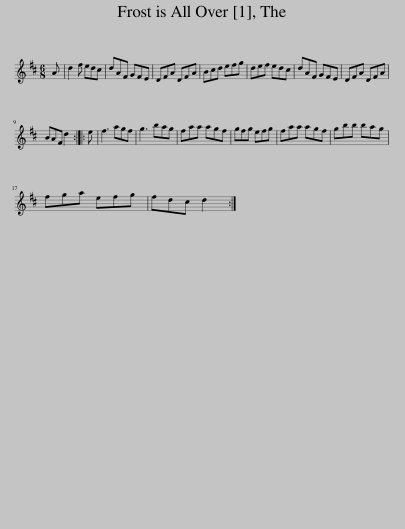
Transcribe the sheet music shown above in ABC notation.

X:1
L:1/8
M:6/8
I:linebreak $
K:D
V:1 treble
V:1
 A | d2 f edc | dAF GFE | DFA DFA | Bcd efg | %5
 def edc | dAF GFE | DFA DFA |$ BAF d2 :: e | %10
 f3 agf | g3 bag | faa agf | gfg efg | faa agf | %15
 gbb bag |$ fga efg | fdc d2 :| %18
